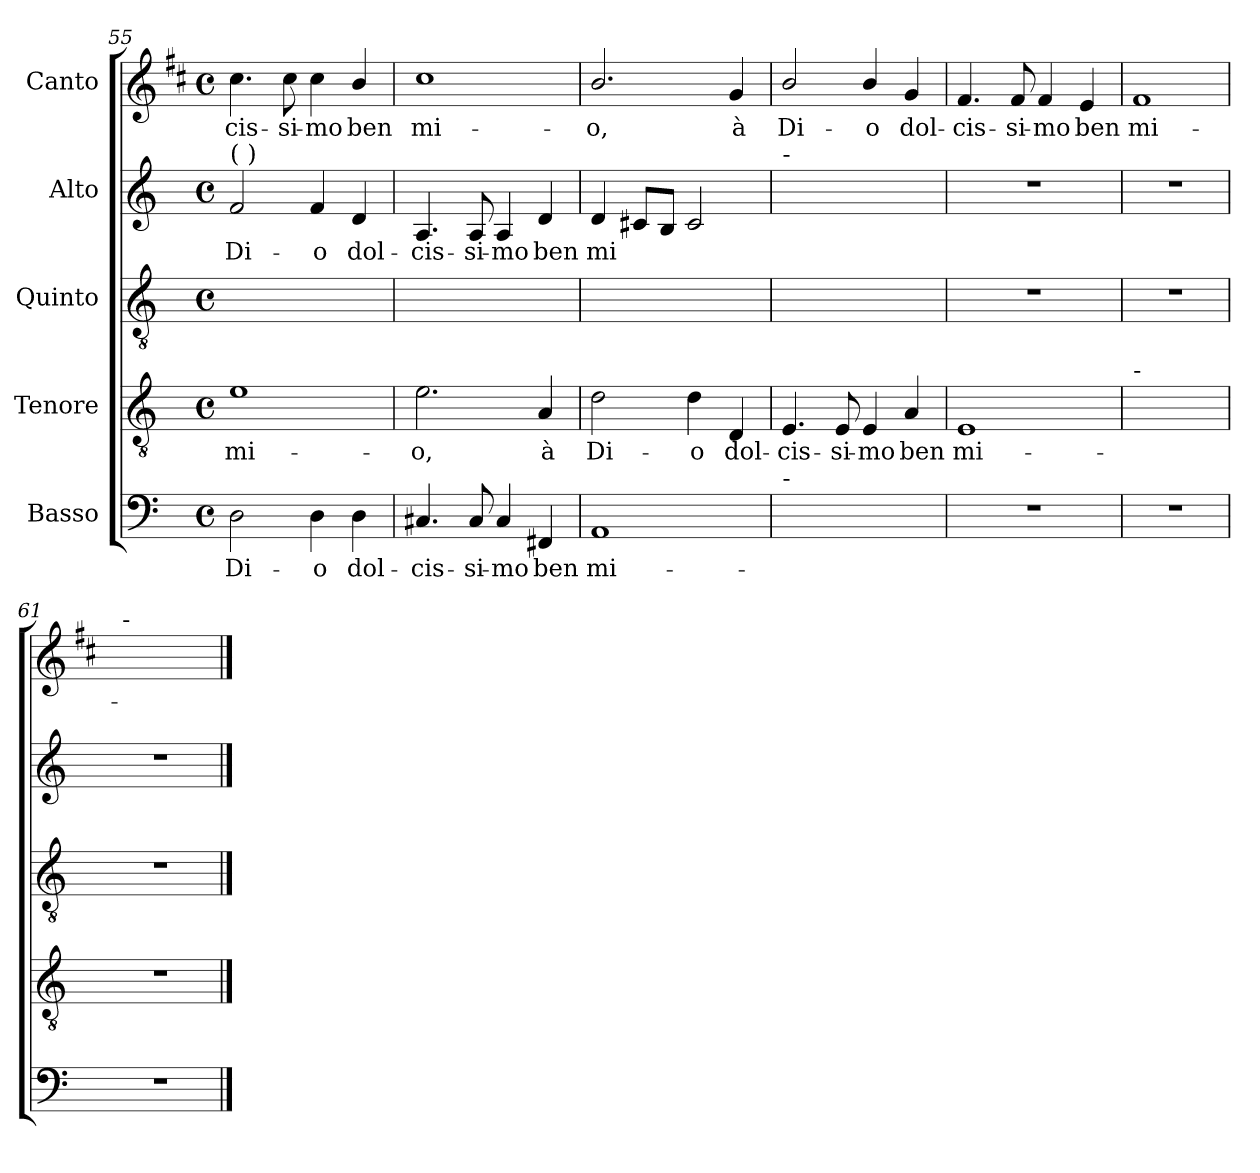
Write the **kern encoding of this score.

**kern	**text	**kern	**text	**kern	**kern	**text	**kern	**text
*part5	*part5	*part4	*part4	*part3	*part2	*part2	*part1	*part1
*staff5	*staff5	*staff4	*staff4	*staff3	*staff2	*staff2	*staff1	*staff1
*I"Basso	*	*I"Tenore	*	*I"Quinto	*I"Alto	*	*I"Canto	*
*clefF4	*	*clefGv2	*	*clefGv2	*clefG2	*	*clefG2	*
*	*	*	*	*	*	*	*ITrd1c2	*
*k[]	*	*k[]	*	*k[]	*k[]	*	*k[]	*
*M4/4	*	*M4/4	*	*M4/4	*M4/4	*	*M4/4	*
*met(c)	*	*met(c)	*	*met(c)	*met(c)	*	*met(c)	*
=55	=55	=55	=55	=55	=55	=55	=55	=55
!	!	!	!	!	!LO:TX:a:t=(  )	!	!	!
!	!LO:LY:b	!	!LO:LY:b	!	!	!LO:LY:b	!	!LO:LY:b
2D\	Di-	1e	mi-	1Ayy]	2f/	Di-	4.b\	-cis-
!	!	!	!	!	!	!	!	!LO:LY:b
.	.	.	.	.	.	.	8b\	-si-
!	!LO:LY:b	!	!	!	!	!LO:LY:b	!	!LO:LY:b
4D\	-o	.	.	.	4f/	-o	4b\	-mo
!	!LO:LY:b	!	!	!	!	!LO:LY:b	!	!LO:LY:b
4D\	dol-	.	.	.	4d/	dol-	4a/	ben
=56	=56	=56	=56	=56	=56	=56	=56	=56
!	!LO:LY:b	!	!LO:LY:b	!	!	!LO:LY:b	!	!LO:LY:b
4.C#X/	-cis-	2.e\	-o,	1Ayy	4.A/	-cis-	1b	mi-
!	!LO:LY:b	!	!	!	!	!LO:LY:b	!	!
8C#/	-si-	.	.	.	8A/	-si-	.	.
!	!LO:LY:b	!	!	!	!	!LO:LY:b	!	!
4C#/	-mo	.	.	.	4A/	-mo	.	.
!	!LO:LY:b	!	!LO:LY:b	!	!	!LO:LY:b	!	!
4FF#X/	ben	4A/	à	.	4d/	ben	.	.
=57	=57	=57	=57	=57	=57	=57	=57	=57
!	!LO:LY:b	!	!LO:LY:b	!	!	!LO:LY:b	!	!LO:LY:b
1AA	mi-	2d\	Di-	1Ayy	4d/	mi	2.a/	-o,
.	.	.	.	.	8c#X/L	.	.	.
.	.	.	.	.	8B/J	.	.	.
!	!	!	!LO:LY:b	!	!	!	!	!
.	.	4d\	-o	.	2c#i/	.	.	.
!	!	!	!LO:LY:b	!	!	!	!	!LO:LY:b
.	.	4D/	dol-	.	.	.	4f/	à
=58	=58	=58	=58	=58	=58	=58	=58	=58
!	!	!	!	!	!LO:TX:a:t=-	!	!	!
!LO:TX:a:t=-	!	!	!	!	!	!	!	!
!	!LO:LY:b	!	!LO:LY:b	!	!	!LO:LY:b	!	!LO:LY:b
1Dyy	-o.	4.E/	-cis-	1Ayy	1dyy	o.	2a/	Di-
!	!	!	!LO:LY:b	!	!	!	!	!
.	.	8E/	-si-	.	.	.	.	.
!	!	!	!LO:LY:b	!	!	!	!	!LO:LY:b
.	.	4E/	-mo	.	.	.	4a/	-o
!	!	!	!LO:LY:b	!	!	!	!	!LO:LY:b
.	.	4A/	ben	.	.	.	4f/	dol-
!!LO:LB:g=z
=59	=59	=59	=59	=59	=59	=59	=59	=59
!	!	!	!LO:LY:b	!	!	!	!	!LO:LY:b
1r	.	1E	mi-	1r	1r	.	4.e/	-cis-
!	!	!	!	!	!	!	!	!LO:LY:b
.	.	.	.	.	.	.	8e/	-si-
!	!	!	!	!	!	!	!	!LO:LY:b
.	.	.	.	.	.	.	4e/	-mo
!	!	!	!	!	!	!	!	!LO:LY:b
.	.	.	.	.	.	.	4d/	ben
=60	=60	=60	=60	=60	=60	=60	=60	=60
!	!	!LO:TX:a:t=-	!	!	!	!	!	!
!	!	!	!LO:LY:b	!	!	!	!	!LO:LY:b
1r	.	1Dyy	-o.	1r	1r	.	1e	mi-
=61	=61	=61	=61	=61	=61	=61	=61	=61
!	!	!	!	!	!	!	!LO:TX:a:t=-	!
!	!	!	!	!	!	!	!	!LO:LY:b
1r	.	1r	.	1r	1r	.	1f#Xyy	-o.
==	==	==	==	==	==	==	==	==
*-	*-	*-	*-	*-	*-	*-	*-	*-
